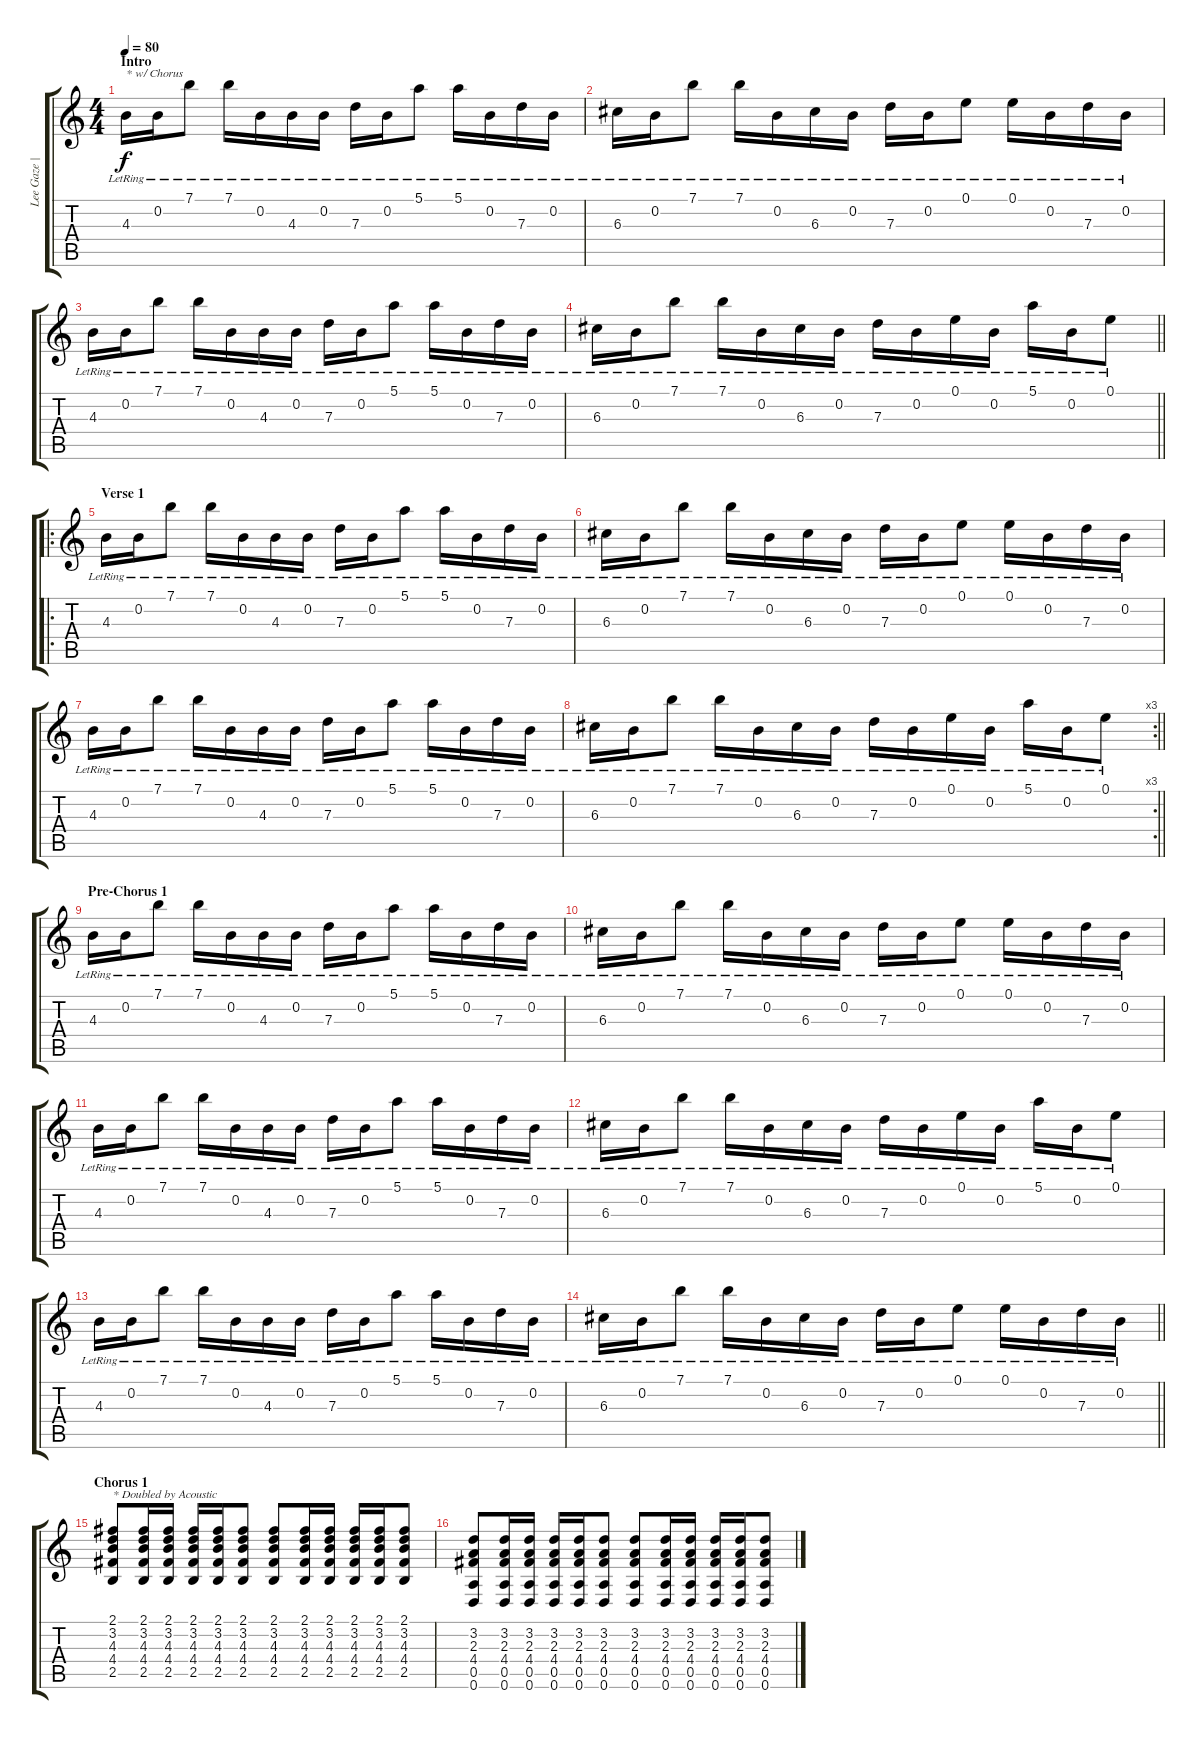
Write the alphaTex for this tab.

\track ("Lee Gaze | Lead" "Lee Gaze |") {instrument electricguitarjazz}
\staff {score tabs}
\tuning (E4 B3 G3 D3 A2 D2) {hide}
\ts (4 4)
\section ("" "Intro")
\tempo 80
\clef g2
\ks c
4.3{lr}.16{txt "* w/ Chorus" dy f instrument electricguitarjazz} 0.2{lr}.16 7.1{lr}.8 7.1{lr}.16 0.2{lr}.16 4.3{lr}.16 0.2{lr}.16 7.3{lr}.16 0.2{lr}.16 5.1{lr}.8 5.1{lr}.16 0.2{lr}.16 7.3{lr}.16 0.2{lr}.16 |
6.3{lr}.16 0.2{lr}.16 7.1{lr}.8 7.1{lr}.16 0.2{lr}.16 6.3{lr}.16 0.2{lr}.16 7.3{lr}.16 0.2{lr}.16 0.1{lr}.8 0.1{lr}.16 0.2{lr}.16 7.3{lr}.16 0.2{lr}.16 |
4.3{lr}.16 0.2{lr}.16 7.1{lr}.8 7.1{lr}.16 0.2{lr}.16 4.3{lr}.16 0.2{lr}.16 7.3{lr}.16 0.2{lr}.16 5.1{lr}.8 5.1{lr}.16 0.2{lr}.16 7.3{lr}.16 0.2{lr}.16 |
\barLineRight lightlight
6.3{lr}.16 0.2{lr}.16 7.1{lr}.8 7.1{lr}.16 0.2{lr}.16 6.3{lr}.16 0.2{lr}.16 7.3{lr}.16 0.2{lr}.16 0.1{lr}.16 0.2{lr}.16 5.1{lr}.16 0.2{lr}.16 0.1{lr}.8 |
\ro
\section ("" "Verse 1")
4.3{lr}.16 0.2{lr}.16 7.1{lr}.8 7.1{lr}.16 0.2{lr}.16 4.3{lr}.16 0.2{lr}.16 7.3{lr}.16 0.2{lr}.16 5.1{lr}.8 5.1{lr}.16 0.2{lr}.16 7.3{lr}.16 0.2{lr}.16 |
6.3{lr}.16 0.2{lr}.16 7.1{lr}.8 7.1{lr}.16 0.2{lr}.16 6.3{lr}.16 0.2{lr}.16 7.3{lr}.16 0.2{lr}.16 0.1{lr}.8 0.1{lr}.16 0.2{lr}.16 7.3{lr}.16 0.2{lr}.16 |
4.3{lr}.16 0.2{lr}.16 7.1{lr}.8 7.1{lr}.16 0.2{lr}.16 4.3{lr}.16 0.2{lr}.16 7.3{lr}.16 0.2{lr}.16 5.1{lr}.8 5.1{lr}.16 0.2{lr}.16 7.3{lr}.16 0.2{lr}.16 |
\rc 3
\barLineRight lightlight
6.3{lr}.16 0.2{lr}.16 7.1{lr}.8 7.1{lr}.16 0.2{lr}.16 6.3{lr}.16 0.2{lr}.16 7.3{lr}.16 0.2{lr}.16 0.1{lr}.16 0.2{lr}.16 5.1{lr}.16 0.2{lr}.16 0.1{lr}.8 |
\section ("" "Pre-Chorus 1")
4.3{lr}.16 0.2{lr}.16 7.1{lr}.8 7.1{lr}.16 0.2{lr}.16 4.3{lr}.16 0.2{lr}.16 7.3{lr}.16 0.2{lr}.16 5.1{lr}.8 5.1{lr}.16 0.2{lr}.16 7.3{lr}.16 0.2{lr}.16 |
6.3{lr}.16 0.2{lr}.16 7.1{lr}.8 7.1{lr}.16 0.2{lr}.16 6.3{lr}.16 0.2{lr}.16 7.3{lr}.16 0.2{lr}.16 0.1{lr}.8 0.1{lr}.16 0.2{lr}.16 7.3{lr}.16 0.2{lr}.16 |
4.3{lr}.16 0.2{lr}.16 7.1{lr}.8 7.1{lr}.16 0.2{lr}.16 4.3{lr}.16 0.2{lr}.16 7.3{lr}.16 0.2{lr}.16 5.1{lr}.8 5.1{lr}.16 0.2{lr}.16 7.3{lr}.16 0.2{lr}.16 |
6.3{lr}.16 0.2{lr}.16 7.1{lr}.8 7.1{lr}.16 0.2{lr}.16 6.3{lr}.16 0.2{lr}.16 7.3{lr}.16 0.2{lr}.16 0.1{lr}.16 0.2{lr}.16 5.1{lr}.16 0.2{lr}.16 0.1{lr}.8 |
4.3{lr}.16 0.2{lr}.16 7.1{lr}.8 7.1{lr}.16 0.2{lr}.16 4.3{lr}.16 0.2{lr}.16 7.3{lr}.16 0.2{lr}.16 5.1{lr}.8 5.1{lr}.16 0.2{lr}.16 7.3{lr}.16 0.2{lr}.16 |
\barLineRight lightlight
6.3{lr}.16 0.2{lr}.16 7.1{lr}.8 7.1{lr}.16 0.2{lr}.16 6.3{lr}.16 0.2{lr}.16 7.3{lr}.16 0.2{lr}.16 0.1{lr}.8 0.1{lr}.16 0.2{lr}.16 7.3{lr}.16 0.2{lr}.16 |
\section ("" "Chorus 1")
(2.1 3.2 4.3 4.4 2.5).8{txt "* Doubled by Acoustic"} (2.1 3.2 4.3 4.4 2.5).16 (2.1 3.2 4.3 4.4 2.5).16 (2.1 3.2 4.3 4.4 2.5).16 (2.1 3.2 4.3 4.4 2.5).16 (2.1 3.2 4.3 4.4 2.5).8 (2.1 3.2 4.3 4.4 2.5).8 (2.1 3.2 4.3 4.4 2.5).16 (2.1 3.2 4.3 4.4 2.5).16 (2.1 3.2 4.3 4.4 2.5).16 (2.1 3.2 4.3 4.4 2.5).16 (2.1 3.2 4.3 4.4 2.5).8 |
(3.2 2.3 4.4 0.5 0.6).8 (3.2 2.3 4.4 0.5 0.6).16 (3.2 2.3 4.4 0.5 0.6).16 (3.2 2.3 4.4 0.5 0.6).16 (3.2 2.3 4.4 0.5 0.6).16 (3.2 2.3 4.4 0.5 0.6).8 (3.2 2.3 4.4 0.5 0.6).8 (3.2 2.3 4.4 0.5 0.6).16 (3.2 2.3 4.4 0.5 0.6).16 (3.2 2.3 4.4 0.5 0.6).16 (3.2 2.3 4.4 0.5 0.6).16 (3.2 2.3 4.4 0.5 0.6).8
